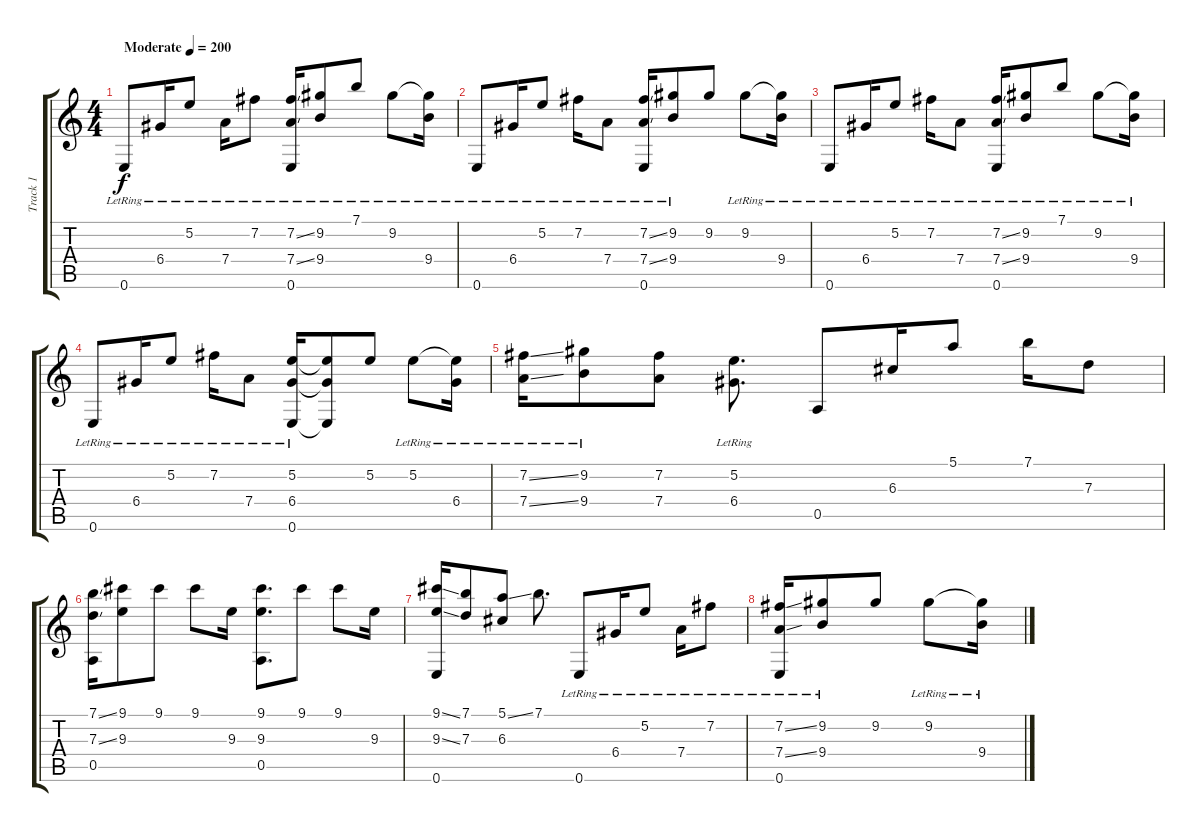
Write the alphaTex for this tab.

\track ("Track 1" "Track 1") {mute instrument acousticguitarsteel}
\staff {score tabs}
\tuning (E4 B3 G3 D3 A2 E2) {hide}
\ts (4 4)
\tempo (200 "Moderate")
\clef g2
\ks c
0.6{lr}.8{dy f instrument acousticguitarsteel} 6.4{lr}.16 5.2{lr}.8 7.4{lr}.16 7.2{lr}.8 (7.2{ss lr} 7.4{ss lr} 0.6).16 (9.2{lr} 9.4{lr}).8 7.1{lr}.8 9.2{lr}.8 (9.2{t} 9.4{lr}).16 |
0.6{lr}.8 6.4{lr}.16 5.2{lr}.8 7.2{lr}.16 7.4{lr}.8 (7.2{ss lr} 7.4{ss lr} 0.6).16 (9.2{lr} 9.4{lr}).8 9.2.8 9.2{lr}.8 (9.2{t} 9.4{lr}).16 |
0.6{lr}.8 6.4{lr}.16 5.2{lr}.8 7.2{lr}.16 7.4{lr}.8 (7.2{ss lr} 7.4{ss lr} 0.6).16 (9.2{lr} 9.4{lr}).8 7.1{lr}.8 9.2{lr}.8 (9.2{t} 9.4{lr}).16 |
0.6{lr}.8 6.4{lr}.16 5.2{lr}.8 7.2{lr}.16 7.4{lr}.8 (5.2{lr} 6.4{lr} 0.6).16 (5.2{t} 6.4{t} 0.6{t}).8 5.2.8 5.2{lr}.8 (5.2{t} 6.4{lr}).16 |
(7.2{ss lr} 7.4{ss lr}).16 (9.2{lr} 9.4{lr}).8 (7.2 7.4).8 (5.2{lr} 6.4).8{d} 0.5.8 6.3.16 5.1.8 7.1.16 7.3.8 |
(7.1{ss} 7.3{ss} 0.5).16 (9.1 9.3).8 9.1.8 9.1.8 9.3.16 (9.1 9.3 0.5).8{d} 9.1.8 9.1.8 9.3.16 |
(9.1{ss} 9.3{ss} 0.6).16 (7.1 7.3).8 (5.1{ss} 6.3).8 7.1.8{d} 0.6{lr}.8 6.4{lr}.16 5.2{lr}.8 7.4{lr}.16 7.2{lr}.8 |
(7.2{ss lr} 7.4{ss lr} 0.6).16 (9.2{lr} 9.4{lr}).8 9.2.8 9.2{lr}.8 (9.2{t} 9.4{lr}).16
